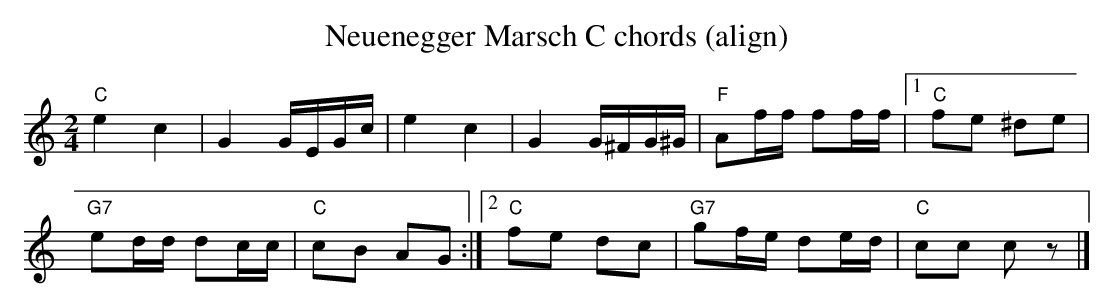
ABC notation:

X:1
T: Neuenegger Marsch C chords (align)
M:2/4
L:1/16
K:C %%MIDI gchordon
"C"e4c4 | G4 GEGc | e4c4 | G4 G^FG^G | "F"A2ff f2ff |1 "C"f2e2 ^d2e2 |
 "G7"e2dd d2cc | "C"c2B2 A2G2 :|2 "C"f2e2 d2c2 | "G7"g2fe d2ed | "C"c2c2 c2z2 |]
